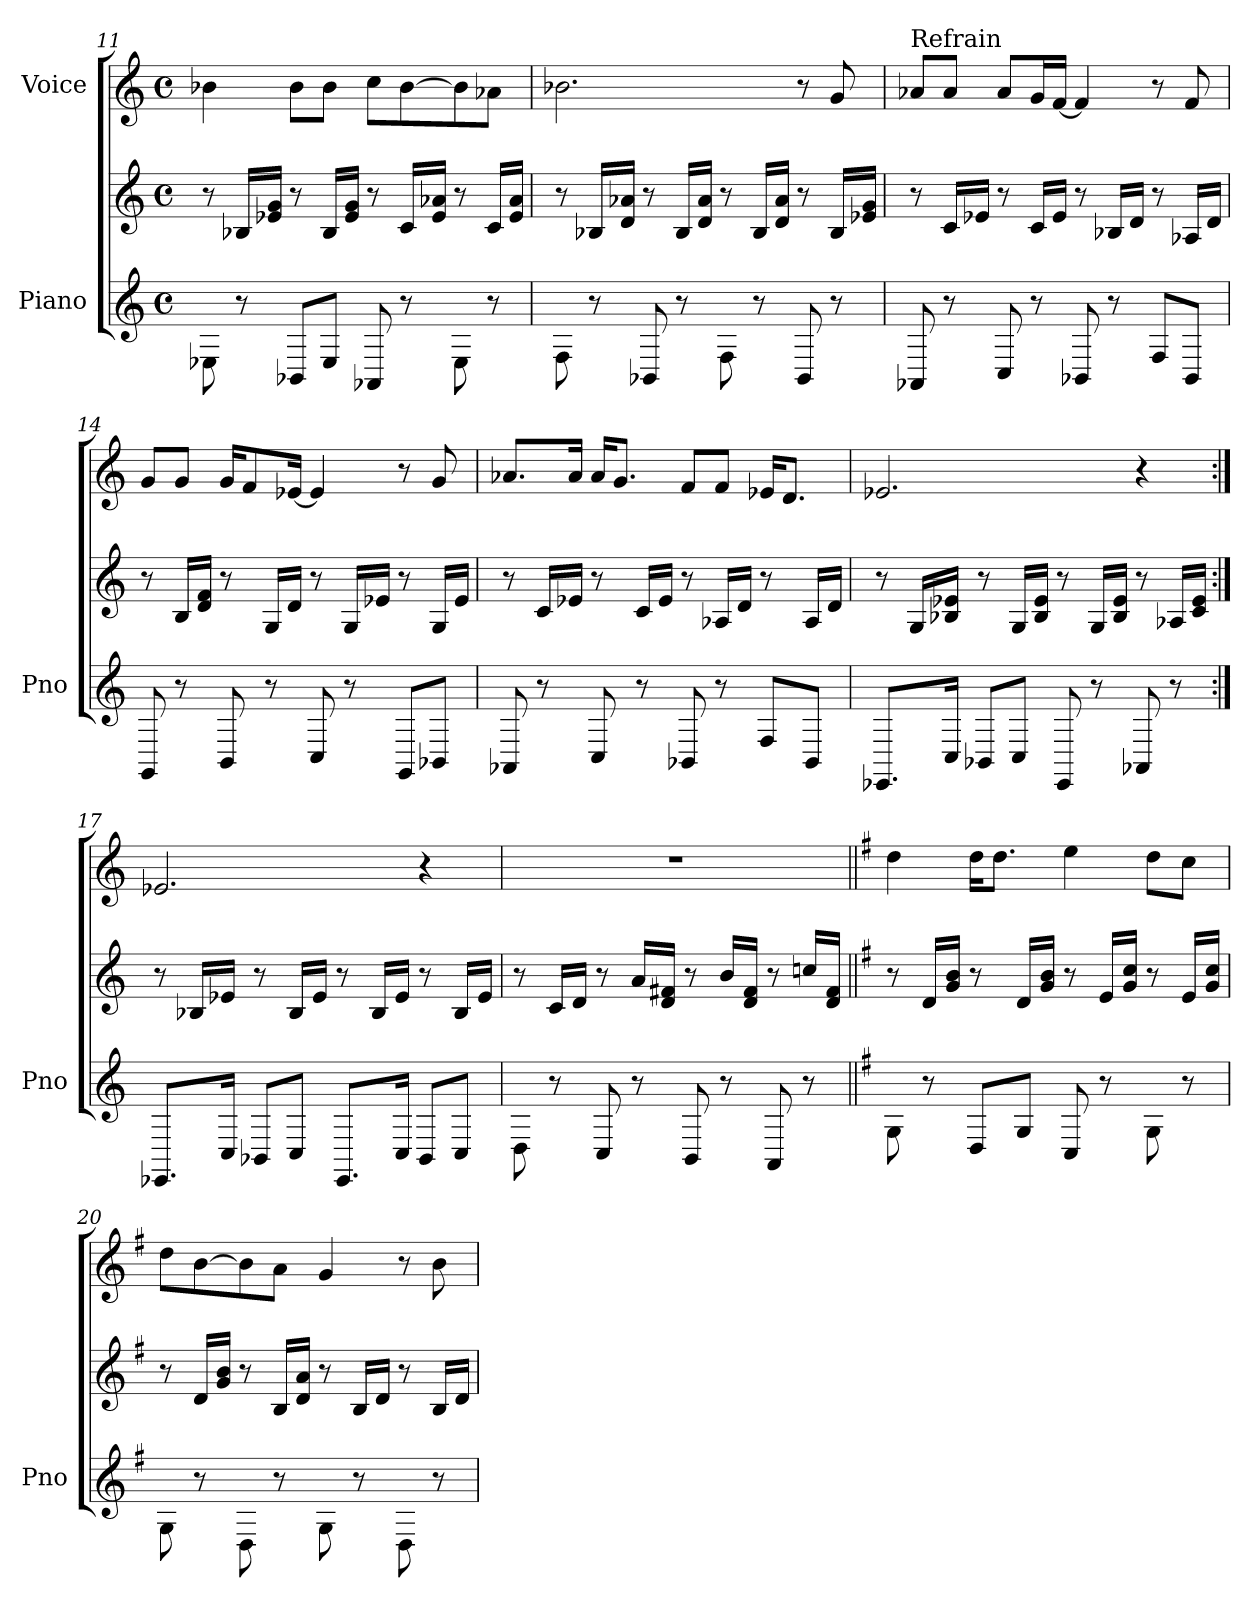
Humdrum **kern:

**kern	**kern	**kern
*part2	*part2	*part1
*staff3	*staff2	*staff1
*I"Piano	*	*I"Voice
*I'Pno	*	*
!!LO:LB:g=z
*clefG2	*clefG2	*clefG2
*k[]	*k[]	*k[]
*M4/4	*M4/4	*M4/4
*met(c)	*met(c)	*met(c)
=11	=11	=11
8E-X\	8r	4b-X\
8r	16B-X/LL	.
.	16e-X/ 16g/JJ	.
8BB-X/L	8r	8b-\L
8E-/J	16B-/LL	8b-\J
.	16e-/ 16g/JJ	.
8AA-X/	8r	8cc\L
8r	16c/LL	[8b-\
.	16e-/ 16a-X/JJ	.
8E-\	8r	8b-\]
8r	16c/LL	8a-X\J
.	16e-/ 16a-/JJ	.
=12	=12	=12
8F\	8r	2.b-X\
8r	16B-X/LL	.
.	16d/ 16a-X/JJ	.
8BB-X/	8r	.
8r	16B-/LL	.
.	16d/ 16a-/JJ	.
8F\	8r	.
8r	16B-/LL	.
.	16d/ 16a-/JJ	.
8BB-/	8r	8r
8r	16B-/LL	8g/
.	16e-X/ 16g/JJ	.
!!LO:LB:g=z
=13	=13	=13
!	!	!LO:TX:a:t=Refrain
8AA-X/	8r	8a-X/L
8r	16c/LL	8a-/J
.	16e-X/JJ	.
8C/	8r	8a-/L
8r	16c/LL	16g/L
.	16e-/JJ	[16f/JJ
8BB-X/	8r	4f/]
8r	16B-X/LL	.
.	16d/JJ	.
8F/L	8r	8r
8BB-/J	16A-X/LL	8f/
.	16d/JJ	.
=14	=14	=14
8GG/	8r	8g/L
8r	16B/LL	8g/J
.	16d/ 16f/JJ	.
8BB/	8r	16g/KL
.	.	8f/
8r	16G/LL	.
.	16d/JJ	[16e-X/Jk
8C/	8r	4e-/]
8r	16G/LL	.
.	16e-X/JJ	.
8GG/L	8r	8r
8BB-X/J	16G/LL	8g/
.	16e-/JJ	.
!!LO:LB:g=z
=15	=15	=15
8AA-X/	8r	8.a-X/L
8r	16c/LL	.
.	16e-X/JJ	16a-/Jk
8C/	8r	16a-/KL
.	.	8.g/J
8r	16c/LL	.
.	16e-/JJ	.
8BB-X/	8r	8f/L
8r	16A-X/LL	8f/J
.	16d/JJ	.
8F/L	8r	16e-X/KL
.	.	8.d/J
8BB-/J	16A-/LL	.
.	16d/JJ	.
=16	=16	=16
8.EE-X/L	8r	2.e-X/
.	16G/LL	.
16C/Jk	16B-X/ 16e-X/JJ	.
8BB-X/L	8r	.
8C/J	16G/LL	.
.	16B-/ 16e-/JJ	.
8EE-/	8r	.
8r	16G/LL	.
.	16B-/ 16e-/JJ	.
8AA-X/	8r	4r
8r	16A-X/LL	.
.	16c/ 16e-/JJ	.
!!LO:LB:g=z
=17:|!	=17:|!	=17:|!
8.EE-X/L	8r	2.e-X/
.	16B-X/LL	.
16C/Jk	16e-X/JJ	.
8BB-X/L	8r	.
8C/J	16B-/LL	.
.	16e-/JJ	.
8.EE-/L	8r	.
.	16B-/LL	.
16C/Jk	16e-/JJ	.
8BB-/L	8r	4r
8C/J	16B-/LL	.
.	16e-/JJ	.
=18	=18	=18
8D\	8r	1r
8r	16c/LL	.
.	16d/JJ	.
8C/	8r	.
8r	16a/LL	.
.	16d/ 16f#X/JJ	.
8BB/	8r	.
8r	16b\LL	.
.	16d/ 16f#/JJ	.
8AA/	8r	.
8r	16ccn\LL	.
.	16d/ 16f#/JJ	.
=19||	=19||	=19||
*k[f#]	*k[f#]	*k[f#]
8G\	8r	4dd\
8r	16d/LL	.
.	16g/ 16b/JJ	.
8D/L	8r	16dd\KL
.	.	8.dd\J
8G/J	16d/LL	.
.	16g/ 16b/JJ	.
8C/	8r	4ee\
8r	16e/LL	.
.	16g/ 16cc/JJ	.
8G\	8r	8dd\L
8r	16e/LL	8cc\J
.	16g/ 16cc/JJ	.
=20	=20	=20
8G\	8r	8dd\L
8r	16d/LL	[8b\
.	16g/ 16b/JJ	.
8D\	8r	8b\]
8r	16B/LL	8a\J
.	16d/ 16a/JJ	.
8G\	8r	4g/
8r	16B/LL	.
.	16d/JJ	.
8D\	8r	8r
8r	16B/LL	8b\
.	16d/JJ	.
=	=	=
*-	*-	*-
